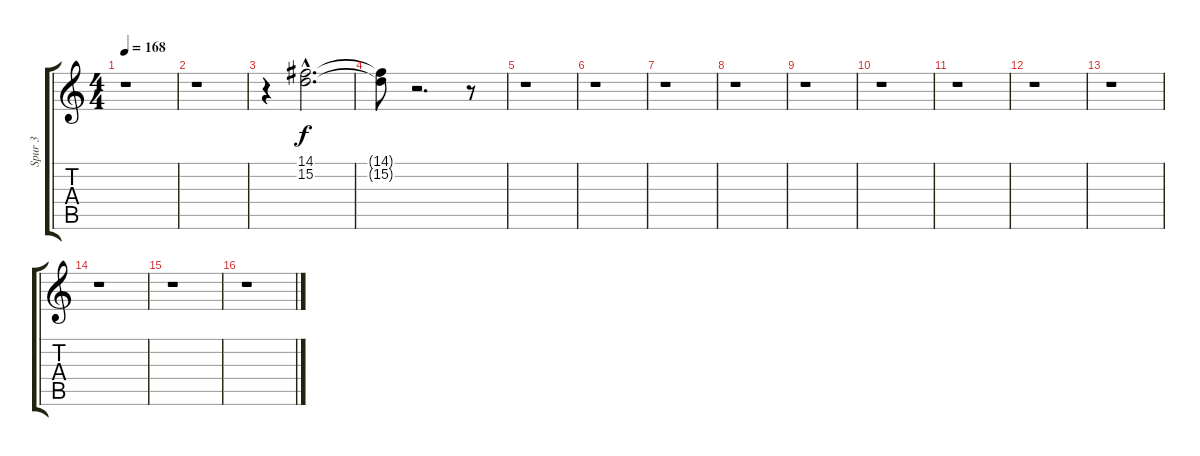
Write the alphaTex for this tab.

\track ("Spur 3" "Spur 3") {instrument musicbox}
\staff {score tabs}
\tuning (E4 B3 G3 D3 A2 E2) {hide}
\ts (4 4)
\tempo 168
\clef g2
\ks c
r.1{dy f} |
r.1 |
r.4 (14.1{hac} 15.2{hac}).2{d volume 6} |
(14.1{t} 15.2{t}).8 r.2{d} r.8 |
r.1 |
r.1 |
r.1 |
r.1 |
r.1 |
r.1 |
r.1 |
r.1 |
r.1 |
r.1 |
r.1 |
r.1
